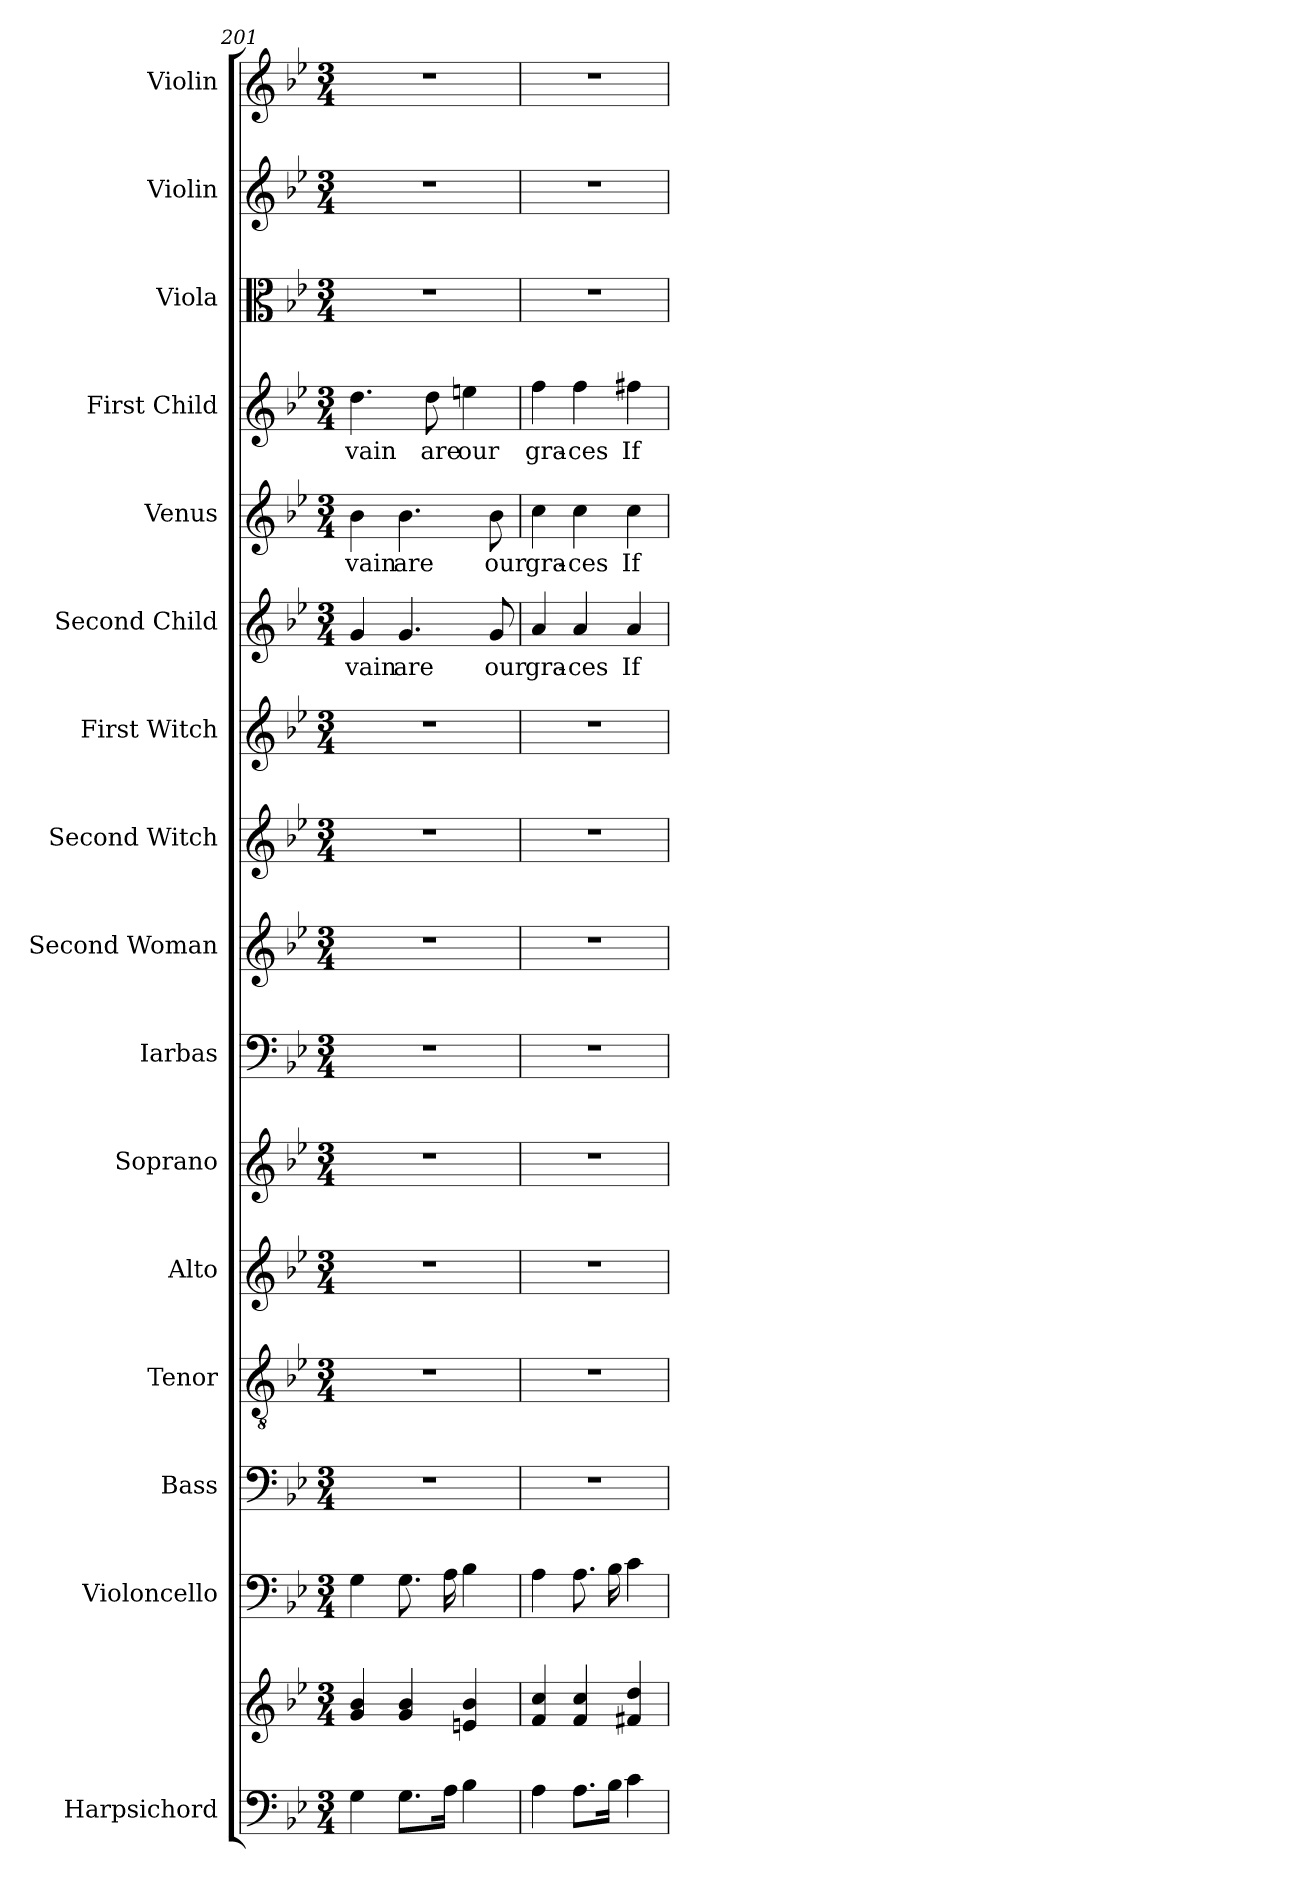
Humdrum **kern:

**kern	**kern	**kern	**kern	**kern	**kern	**kern	**kern	**kern	**kern	**kern	**kern	**text	**kern	**text	**kern	**text	**kern	**kern	**kern
*part16	*part16	*part15	*part14	*part13	*part12	*part11	*part10	*part9	*part8	*part7	*part6	*part6	*part5	*part5	*part4	*part4	*part3	*part2	*part1
*staff17	*staff16	*staff15	*staff14	*staff13	*staff12	*staff11	*staff10	*staff9	*staff8	*staff7	*staff6	*staff6	*staff5	*staff5	*staff4	*staff4	*staff3	*staff2	*staff1
*I"Harpsichord	*	*I"Violoncello	*I"Bass	*I"Tenor	*I"Alto	*I"Soprano	*I"Iarbas	*I"Second Woman	*I"Second Witch	*I"First Witch	*I"Second Child	*	*I"Venus	*	*I"First Child	*	*I"Viola	*I"Violin	*I"Violin
*I'Hch.	*	*I'Vc.	*I'B.	*I'T.	*I'A.	*I'S.	*I'I.	*I'2W	*I'W2.	*I'W1	*I'C2.	*	*I'V.	*	*I'C1	*	*I'Vla.	*I'Vln.	*I'Vln.
*clefF4	*clefG2	*clefF4	*clefF4	*clefGv2	*clefG2	*clefG2	*clefF4	*clefG2	*clefG2	*clefG2	*clefG2	*	*clefG2	*	*clefG2	*	*clefC3	*clefG2	*clefG2
*k[b-e-]	*k[b-e-]	*k[b-e-]	*k[b-e-]	*k[b-e-]	*k[b-e-]	*k[b-e-]	*k[b-e-]	*k[b-e-]	*k[b-e-]	*k[b-e-]	*k[b-e-]	*	*k[b-e-]	*	*k[b-e-]	*	*k[b-e-]	*k[b-e-]	*k[b-e-]
*M3/4	*M3/4	*M3/4	*M3/4	*M3/4	*M3/4	*M3/4	*M3/4	*M3/4	*M3/4	*M3/4	*M3/4	*	*M3/4	*	*M3/4	*	*M3/4	*M3/4	*M3/4
=201	=201	=201	=201	=201	=201	=201	=201	=201	=201	=201	=201	=201	=201	=201	=201	=201	=201	=201	=201
!	!	!	!	!	!	!	!	!	!	!	!	!LO:LY:b	!	!LO:LY:b	!	!LO:LY:b	!	!	!
4G\	4g/ 4b-/	4G\	2.r	2.r	2.r	2.r	2.r	2.r	2.r	2.r	4g/	vain	4b-\	vain	4.dd\	vain	2.r	2.r	2.r
!	!	!	!	!	!	!	!	!	!	!	!	!LO:LY:b	!	!LO:LY:b	!	!	!	!	!
8.G\L	4g/ 4b-/	8.G\	.	.	.	.	.	.	.	.	4.g/	are	4.b-\	are	.	.	.	.	.
!	!	!	!	!	!	!	!	!	!	!	!	!	!	!	!	!LO:LY:b	!	!	!
.	.	.	.	.	.	.	.	.	.	.	.	.	.	.	8dd\	are	.	.	.
16A\Jk	.	16A\	.	.	.	.	.	.	.	.	.	.	.	.	.	.	.	.	.
!	!	!	!	!	!	!	!	!	!	!	!	!	!	!	!	!LO:LY:b	!	!	!
4B-\	4en/ 4b-/	4B-\	.	.	.	.	.	.	.	.	.	.	.	.	4een\	our	.	.	.
!	!	!	!	!	!	!	!	!	!	!	!	!LO:LY:b	!	!LO:LY:b	!	!	!	!	!
.	.	.	.	.	.	.	.	.	.	.	8g/	our	8b-\	our	.	.	.	.	.
=202	=202	=202	=202	=202	=202	=202	=202	=202	=202	=202	=202	=202	=202	=202	=202	=202	=202	=202	=202
!	!	!	!	!	!	!	!	!	!	!	!	!LO:LY:b	!	!LO:LY:b	!	!LO:LY:b	!	!	!
4A\	4f/ 4cc/	4A\	2.r	2.r	2.r	2.r	2.r	2.r	2.r	2.r	4a/	gra-	4cc\	gra-	4ff\	gra-	2.r	2.r	2.r
!	!	!	!	!	!	!	!	!	!	!	!	!LO:LY:b	!	!LO:LY:b	!	!LO:LY:b	!	!	!
8.A\L	4f/ 4cc/	8.A\	.	.	.	.	.	.	.	.	4a/	-ces	4cc\	-ces	4ff\	-ces	.	.	.
16B-\Jk	.	16B-\	.	.	.	.	.	.	.	.	.	.	.	.	.	.	.	.	.
!	!	!	!	!	!	!	!	!	!	!	!	!LO:LY:b	!	!LO:LY:b	!	!LO:LY:b	!	!	!
4c\	4f#X/ 4dd/	4c\	.	.	.	.	.	.	.	.	4a/	If	4cc\	If	4ff#X\	If	.	.	.
=	=	=	=	=	=	=	=	=	=	=	=	=	=	=	=	=	=	=	=
*-	*-	*-	*-	*-	*-	*-	*-	*-	*-	*-	*-	*-	*-	*-	*-	*-	*-	*-	*-
